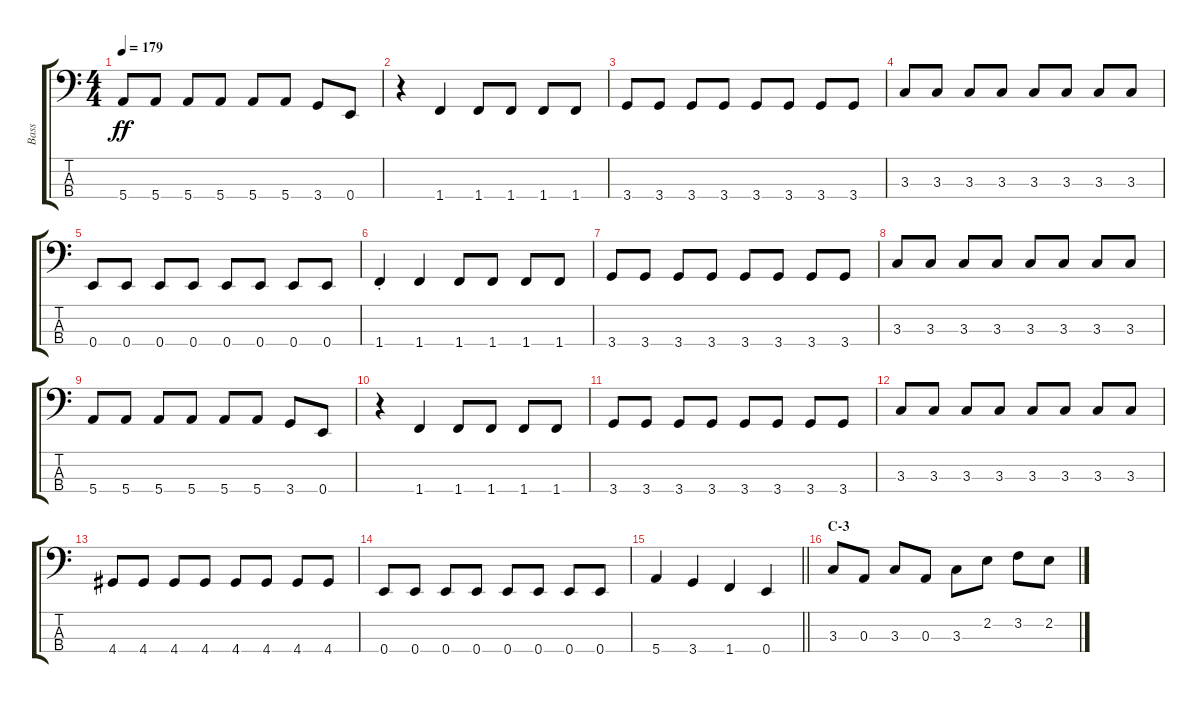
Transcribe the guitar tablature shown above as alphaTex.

\track ("Bass" "Bass") {instrument electricbasspick}
\staff {score tabs}
\tuning (G2 D2 A1 E1) {hide}
\ts (4 4)
\tempo 179
\clef f4
\ks c
5.4.8{dy ff} 5.4.8 5.4.8 5.4.8 5.4.8 5.4.8 3.4.8 0.4.8 |
r.4 1.4.4 1.4.8 1.4.8 1.4.8 1.4.8 |
3.4.8 3.4.8 3.4.8 3.4.8 3.4.8 3.4.8 3.4.8 3.4.8 |
3.3.8 3.3.8 3.3.8 3.3.8 3.3.8 3.3.8 3.3.8 3.3.8 |
0.4.8 0.4.8 0.4.8 0.4.8 0.4.8 0.4.8 0.4.8 0.4.8 |
1.4{st}.4 1.4.4 1.4.8 1.4.8 1.4.8 1.4.8 |
3.4.8 3.4.8 3.4.8 3.4.8 3.4.8 3.4.8 3.4.8 3.4.8 |
3.3.8 3.3.8 3.3.8 3.3.8 3.3.8 3.3.8 3.3.8 3.3.8 |
5.4.8 5.4.8 5.4.8 5.4.8 5.4.8 5.4.8 3.4.8 0.4.8 |
r.4 1.4.4 1.4.8 1.4.8 1.4.8 1.4.8 |
3.4.8 3.4.8 3.4.8 3.4.8 3.4.8 3.4.8 3.4.8 3.4.8 |
3.3.8 3.3.8 3.3.8 3.3.8 3.3.8 3.3.8 3.3.8 3.3.8 |
4.4.8 4.4.8 4.4.8 4.4.8 4.4.8 4.4.8 4.4.8 4.4.8 |
0.4.8 0.4.8 0.4.8 0.4.8 0.4.8 0.4.8 0.4.8 0.4.8 |
\barLineRight lightlight
5.4.4 3.4.4 1.4.4 0.4.4 |
\section ("" "C-3")
3.3.8 0.3.8 3.3.8 0.3.8 3.3.8 2.2.8 3.2.8 2.2.8
